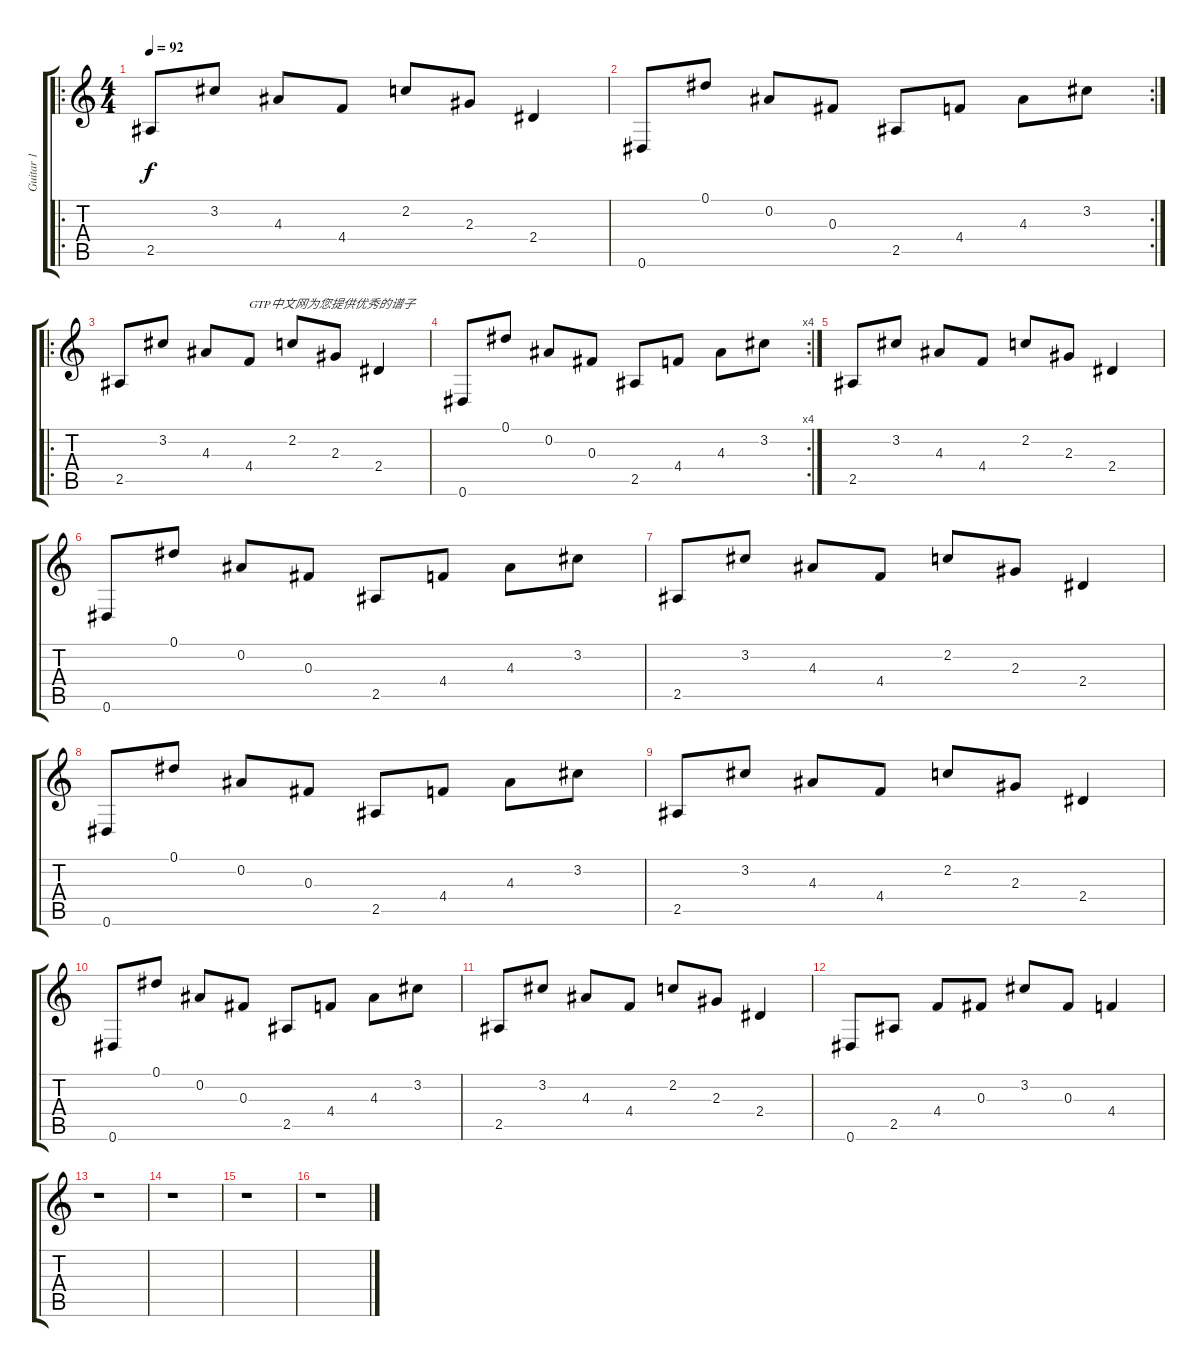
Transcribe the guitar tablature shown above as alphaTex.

\track ("Guitar 1" "Guitar 1") {instrument overdrivenguitar}
\staff {score tabs}
\tuning (Eb4 Bb3 Gb3 Db3 Ab2 Eb2) {hide}
\ro
\ts (4 4)
\tempo 92
\clef g2
\ks c
2.5.8{dy f instrument overdrivenguitar} 3.2.8 4.3.8 4.4.8 2.2.8 2.3.8 2.4.4 |
\rc 2
0.6.8 0.1.8 0.2.8 0.3.8 2.5.8 4.4.8 4.3.8 3.2.8 |
\ro
2.5.8 3.2.8 4.3.8 4.4.8{txt "GTP中文网为您提供优秀的谱子"} 2.2.8 2.3.8 2.4.4 |
\rc 4
0.6.8 0.1.8 0.2.8 0.3.8 2.5.8 4.4.8 4.3.8 3.2.8 |
2.5.8 3.2.8 4.3.8 4.4.8 2.2.8 2.3.8 2.4.4 |
0.6.8 0.1.8 0.2.8 0.3.8 2.5.8 4.4.8 4.3.8 3.2.8 |
2.5.8 3.2.8 4.3.8 4.4.8 2.2.8 2.3.8 2.4.4 |
0.6.8 0.1.8 0.2.8 0.3.8 2.5.8 4.4.8 4.3.8 3.2.8 |
2.5.8 3.2.8 4.3.8 4.4.8 2.2.8 2.3.8 2.4.4 |
0.6.8 0.1.8 0.2.8 0.3.8 2.5.8 4.4.8 4.3.8 3.2.8 |
2.5.8 3.2.8 4.3.8 4.4.8 2.2.8 2.3.8 2.4.4 |
0.6.8 2.5.8 4.4.8 0.3.8 3.2.8 0.3.8 4.4.4 |
r.1 |
r.1 |
r.1 |
r.1
